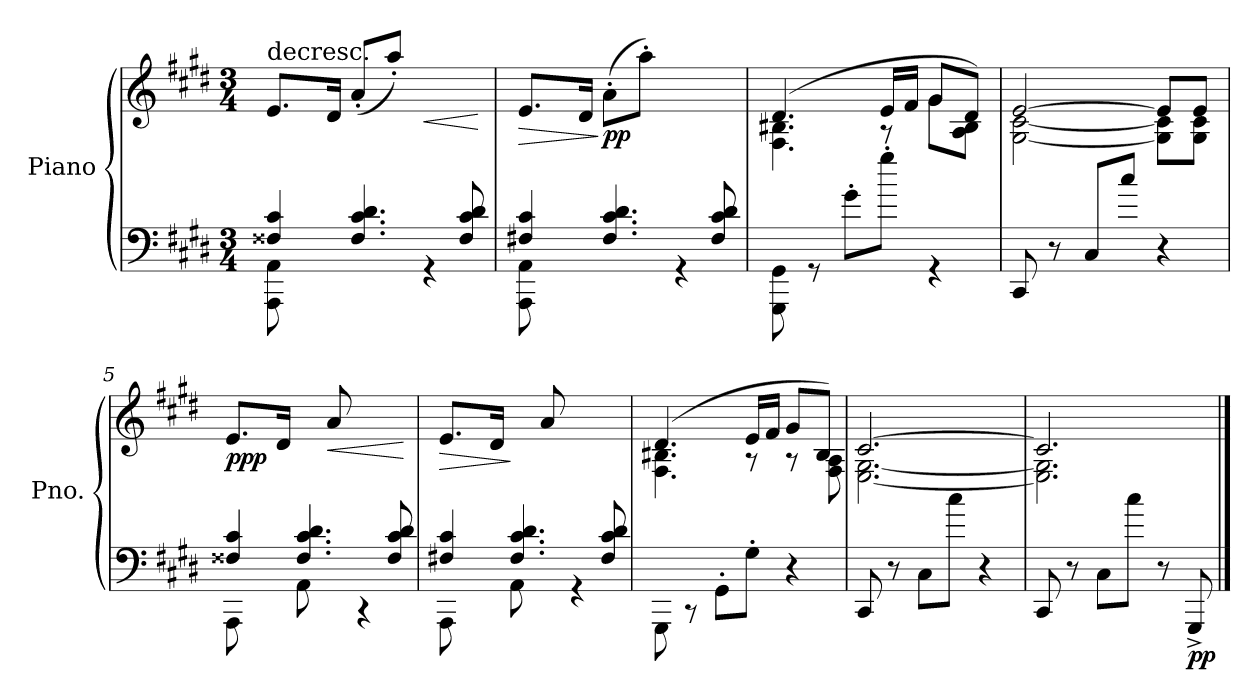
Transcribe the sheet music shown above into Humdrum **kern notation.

**kern	**kern	**dynam
*part1	*part1	*part1
*staff2	*staff1	*staff1/2
*I"Piano	*	*
*I'Pno.	*	*
*clefF4	*clefG2	*
*k[f#c#g#d#]	*k[f#c#g#d#]	*
*M3/4	*M3/4	*
=1	=1	=1
*^	*	*
!	!	!LO:TX:a:t=decresc.	!
4F##X/ 4c#/	8AAA\ 8AA\	8.e/L	.
.	8ryy	.	.
.	.	16d#/Jk	.
4.F##/ 4.c#/ 4.d#/	4ryy	(>8a'/L	.
.	.	8aa'/J)	.
!	!	!	!LO:HP:b
.	4r	4ryy	<
8F##/ 8c#/ 8d#/	.	.	.
*v	*v	*	*
.	.	[
=2	=2	=2
*^	*	*
!	!	!	!LO:HP:b
4F#X/ 4c#/	8AAA\ 8AA\	8.e/L	>
.	8ryy	.	.
.	.	16d#/Jk	.
!	!	!	!LO:DY:n=1:b
4.F#/ 4.c#/ 4.d#/	4ryy	(>8a'\L	] pp
.	.	8aa'\J)	.
.	4r	4ryy	.
8F#/ 8c#/ 8d#/	.	.	.
*v	*v	*	*
!!LO:LB:g=z
=3	=3	=3
*	*^	*
8GGG#\ 8GG#\	(<4.d#/	4.F#\ 4.B#X\	.
8rGG	.	.	.
8g#'\L	.	.	.
8gg#'\J	16e/LL	8r	.
.	16f#/JJ	.	.
4rGG	8g#/L	8g#\L	.
.	8d#/J)	8A\ 8B#\J	.
=4	=4	=4	=4
8CC#/	[2e/	[2G#\ [2c#\	.
8r	.	.	.
8C#/L	.	.	.
8cc#/J	.	.	.
4r	8e/L]	8G#\] 8c#\]L	.
.	8e/J	8G#\ 8c#\J	.
=5	=5	=5	=5
*^	*	*	*
!	!	!	!	!LO:DY:b
*	*	*v	*v	*
4F##X/ 4c#/	8AAA\	8.e/L	ppp
.	8ryy	.	.
.	.	16d#/Jk	.
4.F##/ 4.c#/ 4.d#/	8AA\	8ryy	.
!	!	!	!LO:HP:b
.	8ryy	8a/	<
.	4r	4ryy	.
8F##/ 8c#/ 8d#/	.	.	.
*v	*v	*	*
.	.	[
=6	=6	=6
*^	*	*
!	!	!	!LO:HP:b
4F#X/ 4c#/	8AAA\	8.e/L	>
.	8ryy	.	.
.	.	16d#/Jk	.
4.F#/ 4.c#/ 4.d#/	8AA\	8ryy	]
.	8ryy	8a/	.
.	4r	4ryy	.
8F#/ 8c#/ 8d#/	.	.	.
*v	*v	*	*
=7	=7	=7
*	*^	*
8GGG#\	(>4.d#/	4.F#\ 4.B#X\	.
8rCC	.	.	.
8GG#'\L	.	.	.
8G#'\J	16e/LL	8r	.
.	16f#/JJ	.	.
4r	8g#/L	8r	.
.	8B#/J)	8F#\ 8A\	.
!!LO:LB:g=z	!!
=8	=8	=8	=8
8CC#/	[2.c#/	[2.E\ [2.G#\	.
8r	.	.	.
8C#\L	.	.	.
8cc#\J	.	.	.
4r	.	.	.
=9	=9	=9	=9
8CC#/	2.c#/]	2.E\] 2.G#\]	.
8r	.	.	.
8C#\L	.	.	.
8cc#\J	.	.	.
8r	.	.	.
!	!	!	!LO:DY:b=2
8GGG#^/	.	.	pp
*	*v	*v	*
==	==	==
*-	*-	*-
